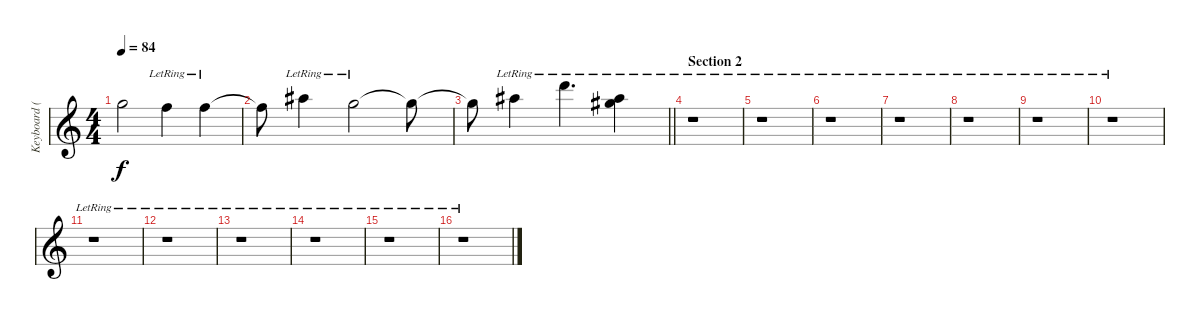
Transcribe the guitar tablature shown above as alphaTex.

\track ("Keyboard (Organ)" "Keyboard (") {instrument electricguitarmuted}
\staff {score}
\tuning (E4 B3 G3 D3 A2 E2) {hide}
\ts (4 4)
\tempo 84
\clef g2
\ks c
12.3{t}.2{dy f} 10.3{lr}.4 10.3{lr}.4 |
10.3{t}.8 20.4{lr}.4 17.4{lr}.2 17.4{t}.8 |
\barLineRight lightlight
17.4{t}.8 20.4{lr}.4 19.3{lr}.4{d} (15.3{lr} 18.4{lr}).4 |
\section ("" "Section 2")
r.1 |
r.1 |
r.1 |
r.1 |
r.1 |
r.1 |
r.1 |
r.1 |
r.1 |
r.1 |
r.1 |
r.1 |
r.1
